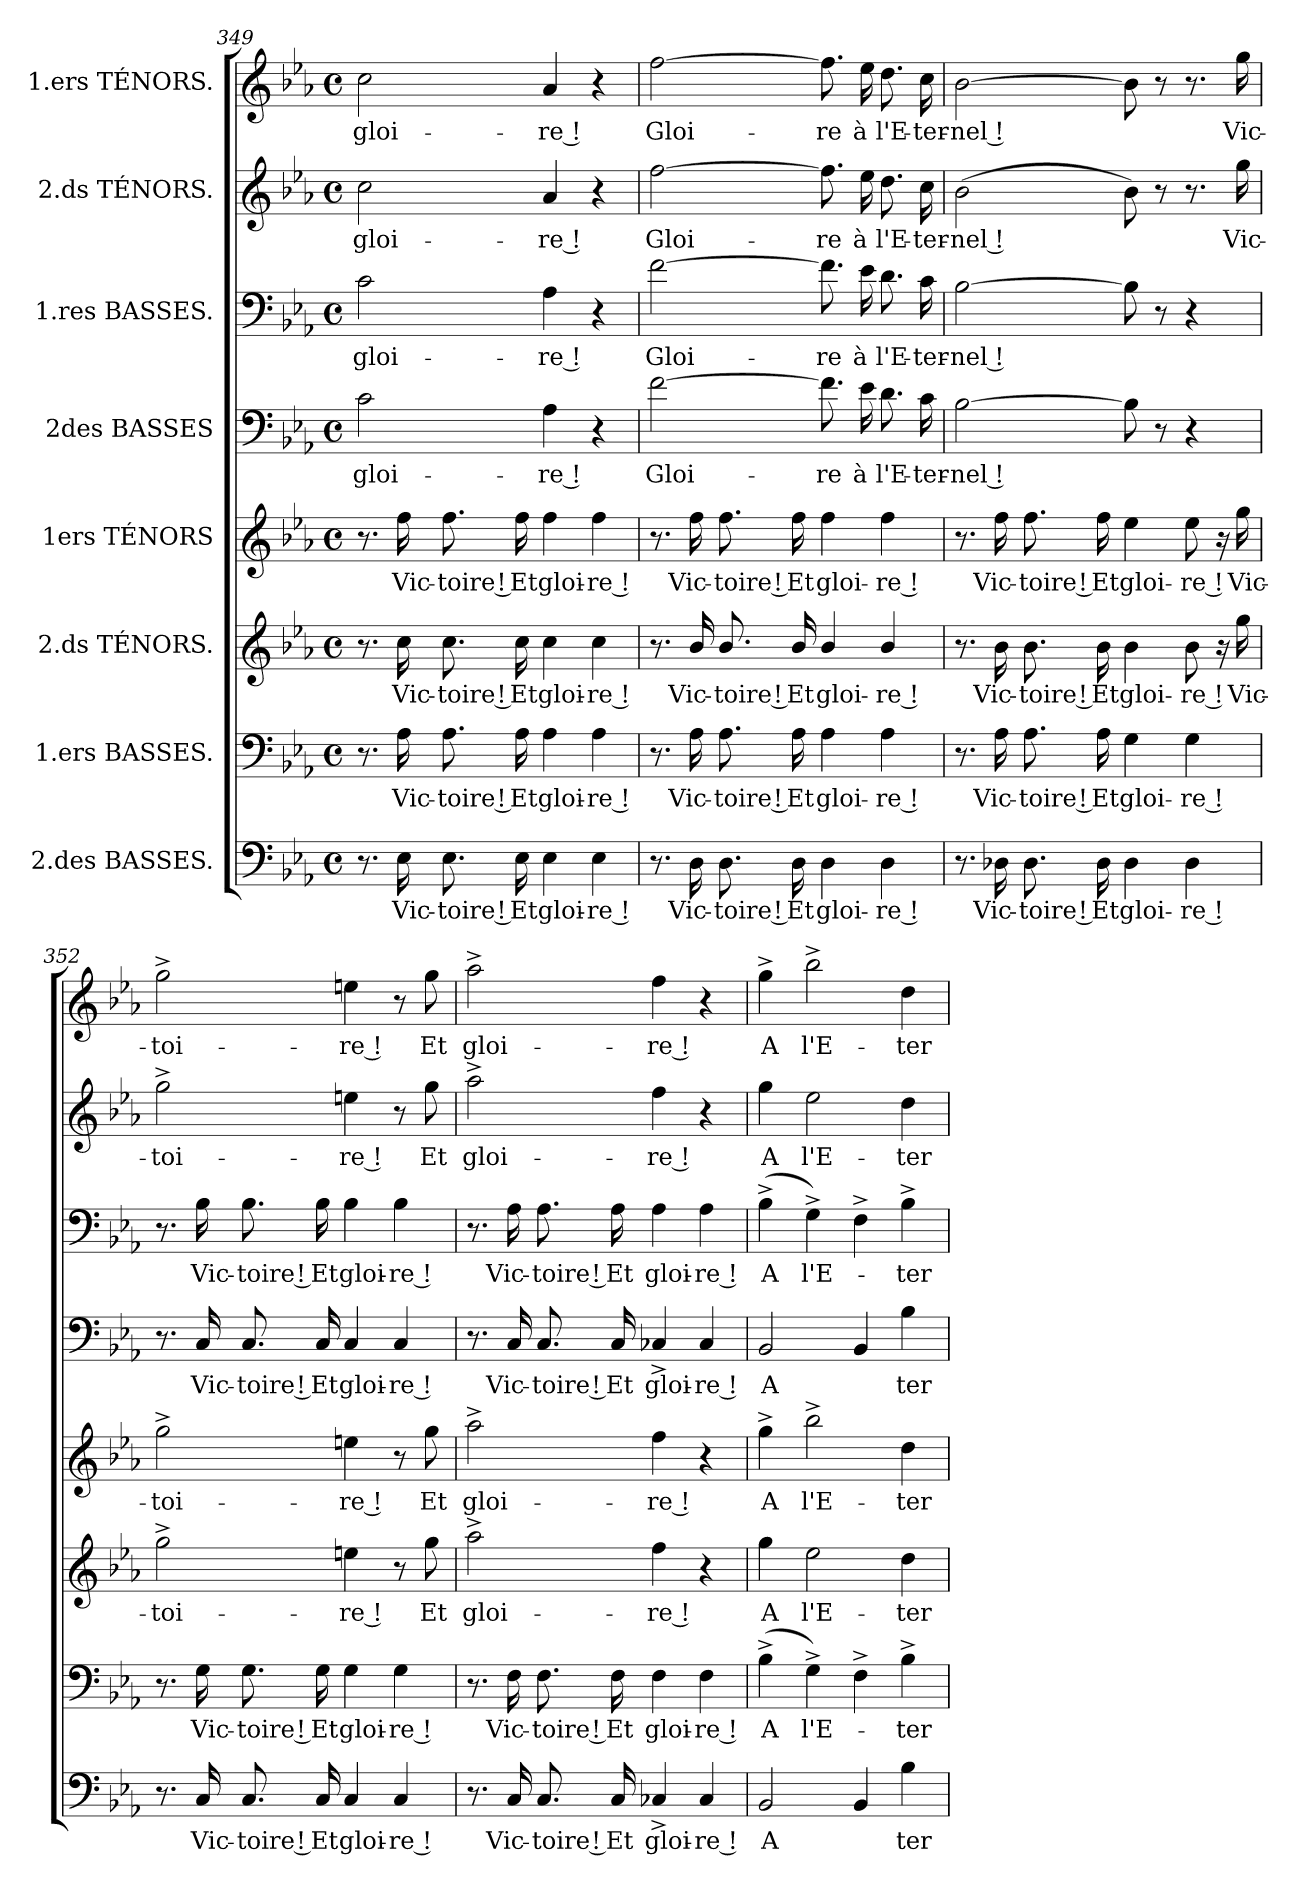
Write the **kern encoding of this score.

**kern	**text	**kern	**text	**kern	**text	**kern	**text	**kern	**text	**kern	**text	**kern	**text	**kern	**text
*part8	*part8	*part7	*part7	*part6	*part6	*part5	*part5	*part4	*part4	*part3	*part3	*part2	*part2	*part1	*part1
*staff8	*staff8	*staff7	*staff7	*staff6	*staff6	*staff5	*staff5	*staff4	*staff4	*staff3	*staff3	*staff2	*staff2	*staff1	*staff1
*I"2.des BASSES.	*	*I"1.ers BASSES.	*	*I"2.ds TÉNORS.	*	*I"1ers TÉNORS	*	*I"2des BASSES	*	*I"1.res BASSES.	*	*I"2.ds TÉNORS.	*	*I"1.ers TÉNORS.	*
*clefF4	*	*clefF4	*	*clefG2	*	*clefG2	*	*clefF4	*	*clefF4	*	*clefG2	*	*clefG2	*
*	*	*	*	*ITrd7c12	*	*ITrd7c12	*	*	*	*	*	*ITrd7c12	*	*ITrd7c12	*
*k[b-e-a-]	*	*k[b-e-a-]	*	*k[b-e-a-]	*	*k[b-e-a-]	*	*k[b-e-a-]	*	*k[b-e-a-]	*	*k[b-e-a-]	*	*k[b-e-a-]	*
*M4/4	*	*M4/4	*	*M4/4	*	*M4/4	*	*M4/4	*	*M4/4	*	*M4/4	*	*M4/4	*
*met(c)	*	*met(c)	*	*met(c)	*	*met(c)	*	*met(c)	*	*met(c)	*	*met(c)	*	*met(c)	*
=349	=349	=349	=349	=349	=349	=349	=349	=349	=349	=349	=349	=349	=349	=349	=349
8.r	.	8.r	.	8.r	.	8.r	.	2c\	gloi-	2c\	gloi-	2c\	gloi-	2c\	gloi-
16E-\	Vic-	16A-\	Vic-	16c\	Vic-	16f\	Vic-	.	.	.	.	.	.	.	.
8.E-\	-toire !	8.A-\	-toire !	8.c\	-toire !	8.f\	-toire !	.	.	.	.	.	.	.	.
16E-\	Et	16A-\	Et	16c\	Et	16f\	Et	.	.	.	.	.	.	.	.
4E-\	gloi-	4A-\	gloi-	4c\	gloi-	4f\	gloi-	4A-\	-re !	4A-\	-re !	4A-/	-re !	4A-/	-re !
4E-\	-re !	4A-\	-re !	4c\	-re !	4f\	-re !	4r	.	4r	.	4r	.	4r	.
=350	=350	=350	=350	=350	=350	=350	=350	=350	=350	=350	=350	=350	=350	=350	=350
8.r	.	8.r	.	8.r	.	8.r	.	[2f\	Gloi-	[2f\	Gloi-	[2f\	Gloi-	[2f\	Gloi-
16D\	Vic-	16A-\	Vic-	16B-/	Vic-	16f\	Vic-	.	.	.	.	.	.	.	.
8.D\	-toire !	8.A-\	-toire !	8.B-/	-toire !	8.f\	-toire !	.	.	.	.	.	.	.	.
16D\	Et	16A-\	Et	16B-/	Et	16f\	Et	.	.	.	.	.	.	.	.
4D\	gloi-	4A-\	gloi-	4B-/	gloi-	4f\	gloi-	8.f\]	-re	8.f\]	-re	8.f\]	-re	8.f\]	-re
.	.	.	.	.	.	.	.	16e-\	à	16e-\	à	16e-\	à	16e-\	à
4D\	-re !	4A-\	-re !	4B-/	-re !	4f\	-re !	8.d\	l'E-	8.d\	l'E-	8.d\	l'E-	8.d\	l'E-
.	.	.	.	.	.	.	.	16c\	-ter-	16c\	-ter-	16c\	-ter-	16c\	-ter-
!!LO:PB:g=z
=351	=351	=351	=351	=351	=351	=351	=351	=351	=351	=351	=351	=351	=351	=351	=351
8.r	.	8.r	.	8.r	.	8.r	.	[2B-\	-nel !	[2B-\	-nel !	(2B-\	-nel !	[2B-\	-nel !
16D-X\	Vic-	16A-\	Vic-	16B-\	Vic-	16f\	Vic-	.	.	.	.	.	.	.	.
8.D-\	-toire !	8.A-\	-toire !	8.B-\	-toire !	8.f\	-toire !	.	.	.	.	.	.	.	.
16D-\	Et	16A-\	Et	16B-\	Et	16f\	Et	.	.	.	.	.	.	.	.
4D-\	gloi-	4G\	gloi-	4B-\	gloi-	4e-\	gloi-	8B-\]	.	8B-\]	.	8B-\)	.	8B-\]	.
.	.	.	.	.	.	.	.	8r	.	8r	.	8r	.	8r	.
4D-\	-re !	4G\	-re !	8B-\	-re !	8e-\	-re !	4r	.	4r	.	8.r	.	8.r	.
.	.	.	.	16r	.	16r	.	.	.	.	.	.	.	.	.
.	.	.	.	16g\	Vic-	16g\	Vic-	.	.	.	.	16g\	Vic-	16g\	Vic-
=352	=352	=352	=352	=352	=352	=352	=352	=352	=352	=352	=352	=352	=352	=352	=352
8.r	.	8.r	.	2g^\	-toi-	2g^\	-toi-	8.r	.	8.r	.	2g^\	-toi-	2g^\	-toi-
16C/	Vic-	16G\	Vic-	.	.	.	.	16C/	Vic-	16B-\	Vic-	.	.	.	.
8.C/	-toire !	8.G\	-toire !	.	.	.	.	8.C/	-toire !	8.B-\	-toire !	.	.	.	.
16C/	Et	16G\	Et	.	.	.	.	16C/	Et	16B-\	Et	.	.	.	.
4C/	gloi-	4G\	gloi-	4en\	-re !	4en\	-re !	4C/	gloi-	4B-\	gloi-	4en\	-re !	4en\	-re !
4C/	-re !	4G\	-re !	8r	.	8r	.	4C/	-re !	4B-\	-re !	8r	.	8r	.
.	.	.	.	8g\	Et	8g\	Et	.	.	.	.	8g\	Et	8g\	Et
=353	=353	=353	=353	=353	=353	=353	=353	=353	=353	=353	=353	=353	=353	=353	=353
8.r	.	8.r	.	2a-^\	gloi-	2a-^\	gloi-	8.r	.	8.r	.	2a-^\	gloi-	2a-^\	gloi-
16C/	Vic-	16F\	Vic-	.	.	.	.	16C/	Vic-	16A-\	Vic-	.	.	.	.
8.C/	-toire !	8.F\	-toire !	.	.	.	.	8.C/	-toire !	8.A-\	-toire !	.	.	.	.
16C/	Et	16F\	Et	.	.	.	.	16C/	Et	16A-\	Et	.	.	.	.
4C-X^/	gloi-	4F\	gloi-	4f\	-re !	4f\	-re !	4C-X^/	gloi-	4A-\	gloi-	4f\	-re !	4f\	-re !
4C-/	-re !	4F\	-re !	4r	.	4r	.	4C-/	-re !	4A-\	-re !	4r	.	4r	.
!!LO:LB:g=z
=354	=354	=354	=354	=354	=354	=354	=354	=354	=354	=354	=354	=354	=354	=354	=354
2BB-/	A	(4B-^\	A	4g\	A	4g^\	A	2BB-/	A	(4B-^\	A	4g\	A	4g^\	A
.	.	4G^\)	l'E-	2e-\	l'E-	2b-^\	l'E-	.	.	4G^\)	l'E-	2e-\	l'E-	2b-^\	l'E-
4BB-/	.	4F^\	.	.	.	.	.	4BB-/	.	4F^\	.	.	.	.	.
4B-\	ter-	4B-^\	-ter-	4d\	-ter-	4d\	-ter-	4B-\	ter-	4B-^\	-ter-	4d\	-ter-	4d\	-ter-
=	=	=	=	=	=	=	=	=	=	=	=	=	=	=	=
*-	*-	*-	*-	*-	*-	*-	*-	*-	*-	*-	*-	*-	*-	*-	*-
